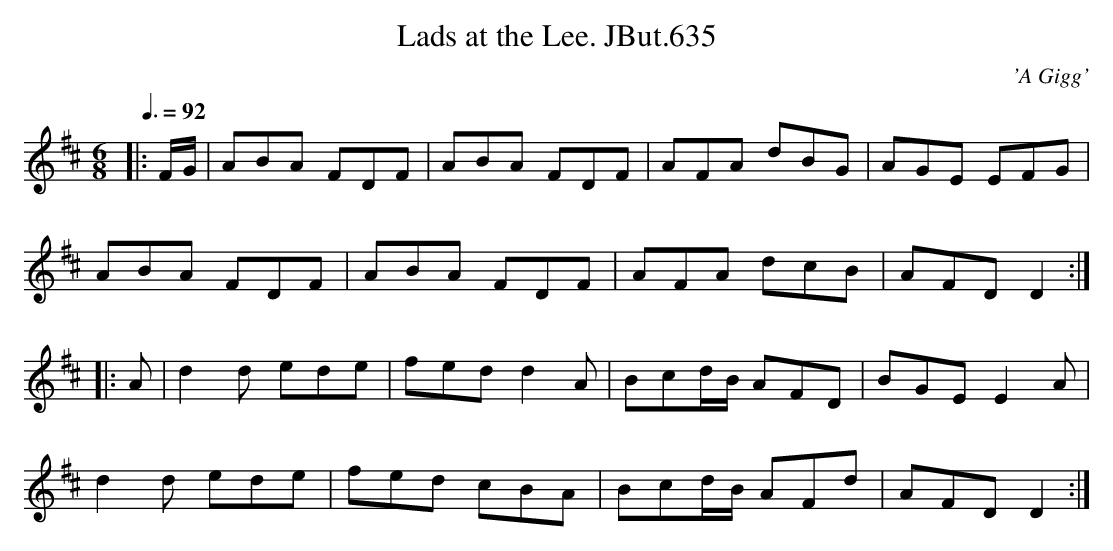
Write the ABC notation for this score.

X:1
T:Lads at the Lee. JBut.635
C:'A Gigg'
M:6/8
L:1/8
Q:3/8=92
K:D
|:F/G/|ABA FDF|ABA FDF|AFA dBG|AGE EFG|
ABA FDF|ABA FDF|AFA dcB|AFD D2:|
|:A|d2d ede|fed d2A|Bcd/B/ AFD|BGE E2A|
d2d ede|fed cBA|Bcd/B/ AFd|AFD D2:|
